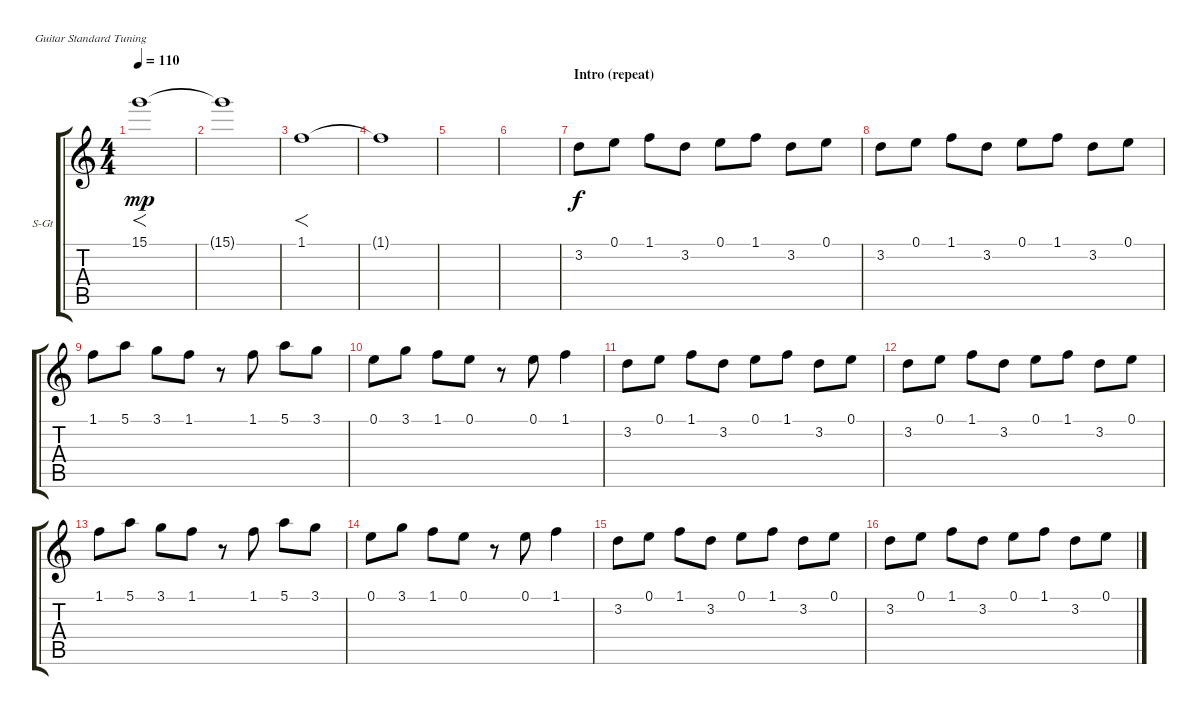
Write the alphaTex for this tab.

\bracketExtendMode groupsimilarinstruments
\firstSystemTrackNameOrientation horizontal
\otherSystemsTrackNameOrientation horizontal
\track ("Keys" "S-Gt") {instrument synthstrings2}
\staff {score tabs}
\tuning (E4 B3 G3 D3 A2 E2)
\displaytranspose 12
\ts (4 4)
\tempo 110
\clef g2
\ks c
15.1.1{f dy mp} |
15.1{t}.1 |
1.1.1{f} |
1.1{t}.1 |
|
|
\section ("" "Intro (repeat)")
3.2.8{dy f} 0.1.8 1.1.8 3.2.8 0.1.8 1.1.8 3.2.8 0.1.8 |
3.2.8 0.1.8 1.1.8 3.2.8 0.1.8 1.1.8 3.2.8 0.1.8 |
1.1.8 5.1.8 3.1.8 1.1.8 r.8 1.1.8 5.1.8 3.1.8 |
0.1.8 3.1.8 1.1.8 0.1.8 r.8 0.1.8 1.1.4 |
3.2.8 0.1.8 1.1.8 3.2.8 0.1.8 1.1.8 3.2.8 0.1.8 |
3.2.8 0.1.8 1.1.8 3.2.8 0.1.8 1.1.8 3.2.8 0.1.8 |
1.1.8 5.1.8 3.1.8 1.1.8 r.8 1.1.8 5.1.8 3.1.8 |
0.1.8 3.1.8 1.1.8 0.1.8 r.8 0.1.8 1.1.4 |
3.2.8 0.1.8 1.1.8 3.2.8 0.1.8 1.1.8 3.2.8 0.1.8 |
3.2.8 0.1.8 1.1.8 3.2.8 0.1.8 1.1.8 3.2.8 0.1.8
